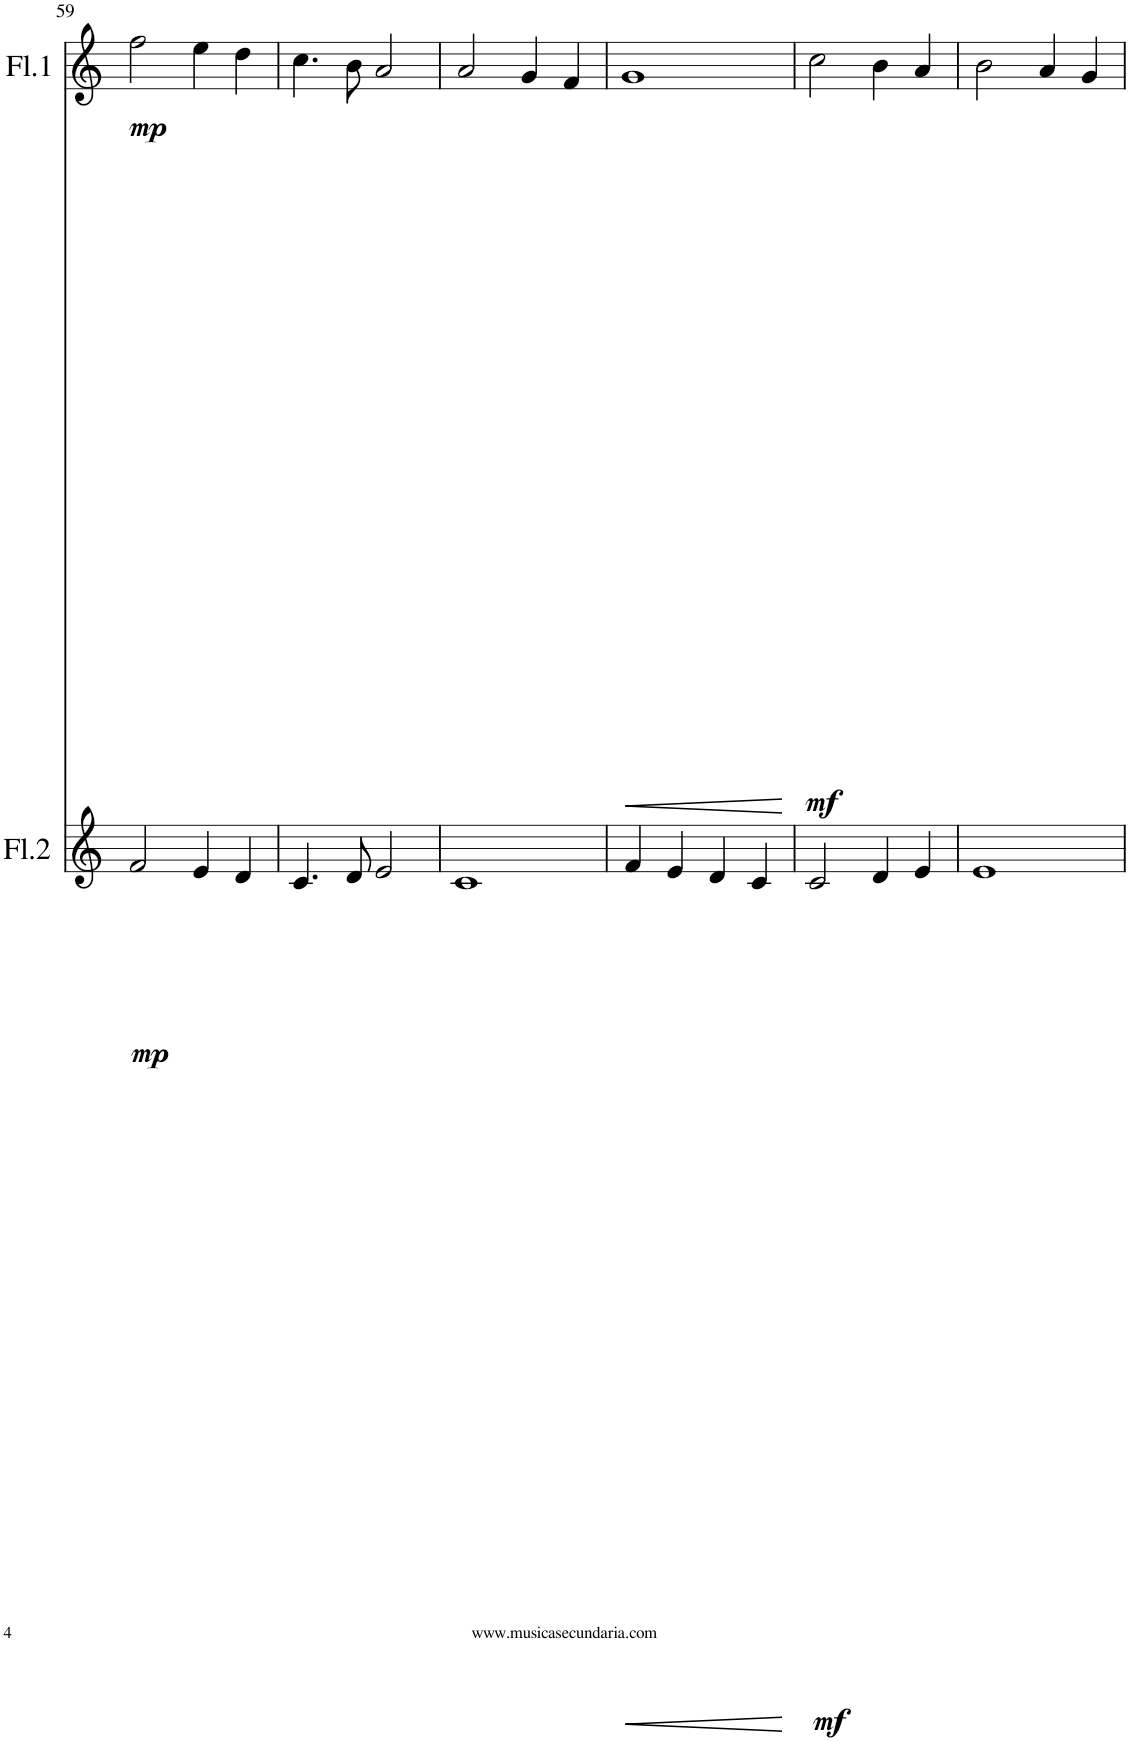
**kern	**dynam	**kern	**dynam
*part2	*part2	*part1	*part1
*staff2	*staff2	*staff1	*staff1
*I"Flauta 2	*	*I"Flauta 1	*
*I'Fl.2	*	*I'Fl.1	*
!!LO:PB:g=z
*clefG2	*	*clefG2	*
*k[]	*	*k[]	*
*M4/4	*	*M4/4	*
=59	=59	=59	=59
!	!LO:DY:b	!	!LO:DY:b
2f/	mp	2ff\	mp
4e/	.	4ee\	.
4d/	.	4dd\	.
=60	=60	=60	=60
4.c/	.	4.cc\	.
8d/	.	8b\	.
2e/	.	2a/	.
=61	=61	=61	=61
1c	.	2a/	.
.	.	4g/	.
.	.	4f/	.
=62	=62	=62	=62
!	!LO:HP:b	!	!LO:HP:b
4f/	<	1g	<
4e/	.	.	.
4d/	.	.	.
4c/	.	.	.
.	[	.	[
=63	=63	=63	=63
!	!LO:DY:b	!	!LO:DY:b
2c/	mf	2cc\	mf
4d/	.	4b\	.
4e/	.	4a/	.
=64	=64	=64	=64
1e	.	2b\	.
.	.	4a/	.
.	.	4g/	.
=	=	=	=
*-	*-	*-	*-
